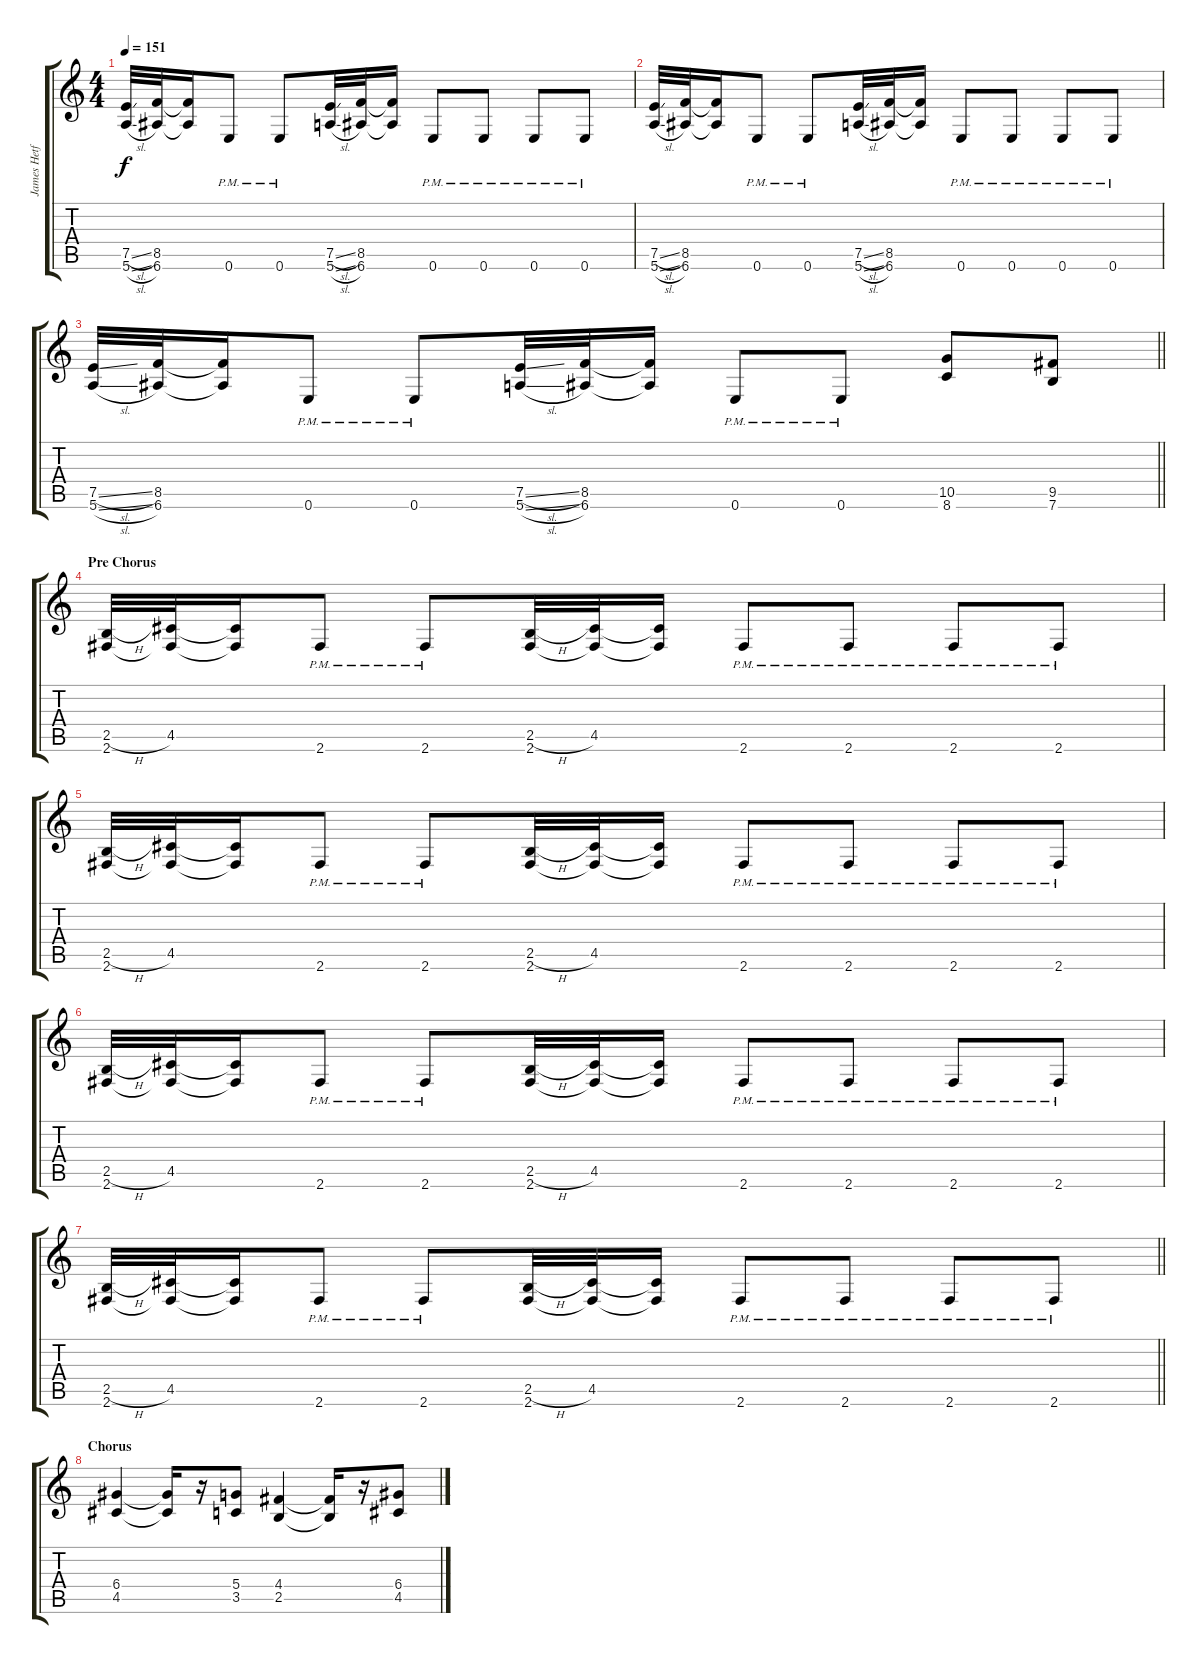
\track ("James Hetfield" "James Hetf") {instrument distortionguitar}
\staff {score tabs}
\tuning (E4 B3 G3 D3 A2 E2) {hide}
\ts (4 4)
\tempo 151
\clef g2
\ks c
(7.5{sl} 5.6{sl}).32{dy f} (8.5 6.6).32 (8.5{t} 6.6{t}).16 0.6{pm}.8 0.6{pm}.8 (7.5{sl} 5.6{sl}).32 (8.5 6.6).32 (8.5{t} 6.6{t}).16 0.6{pm}.8 0.6{pm}.8 0.6{pm}.8 0.6{pm}.8 |
(7.5{sl} 5.6{sl}).32 (8.5 6.6).32 (8.5{t} 6.6{t}).16 0.6{pm}.8 0.6{pm}.8 (7.5{sl} 5.6{sl}).32 (8.5 6.6).32 (8.5{t} 6.6{t}).16 0.6{pm}.8 0.6{pm}.8 0.6{pm}.8 0.6{pm}.8 |
\barLineRight lightlight
(7.5{sl} 5.6{sl}).32 (8.5 6.6).32 (8.5{t} 6.6{t}).16 0.6{pm}.8 0.6{pm}.8 (7.5{sl} 5.6{sl}).32 (8.5 6.6).32 (8.5{t} 6.6{t}).16 0.6{pm}.8 0.6{pm}.8 (10.5 8.6).8 (9.5 7.6).8 |
\section ("" "Pre Chorus")
(2.5{h} 2.6).32 (4.5 2.6{t}).32 (4.5{t} 2.6{t}).16 2.6{pm}.8 2.6{pm}.8 (2.5{h} 2.6).32 (4.5 2.6{t}).32 (4.5{t} 2.6{t}).16 2.6{pm}.8 2.6{pm}.8 2.6{pm}.8 2.6{pm}.8 |
(2.5{h} 2.6).32 (4.5 2.6{t}).32 (4.5{t} 2.6{t}).16 2.6{pm}.8 2.6{pm}.8 (2.5{h} 2.6).32 (4.5 2.6{t}).32 (4.5{t} 2.6{t}).16 2.6{pm}.8 2.6{pm}.8 2.6{pm}.8 2.6{pm}.8 |
(2.5{h} 2.6).32 (4.5 2.6{t}).32 (4.5{t} 2.6{t}).16 2.6{pm}.8 2.6{pm}.8 (2.5{h} 2.6).32 (4.5 2.6{t}).32 (4.5{t} 2.6{t}).16 2.6{pm}.8 2.6{pm}.8 2.6{pm}.8 2.6{pm}.8 |
\barLineRight lightlight
(2.5{h} 2.6).32 (4.5 2.6{t}).32 (4.5{t} 2.6{t}).16 2.6{pm}.8 2.6{pm}.8 (2.5{h} 2.6).32 (4.5 2.6{t}).32 (4.5{t} 2.6{t}).16 2.6{pm}.8 2.6{pm}.8 2.6{pm}.8 2.6{pm}.8 |
\section ("" "Chorus")
(6.4 4.5).4 (6.4{t} 4.5{t}).16 r.16 (5.4 3.5).8 (4.4 2.5).4 (4.4{t} 2.5{t}).16 r.16 (6.4 4.5).8
